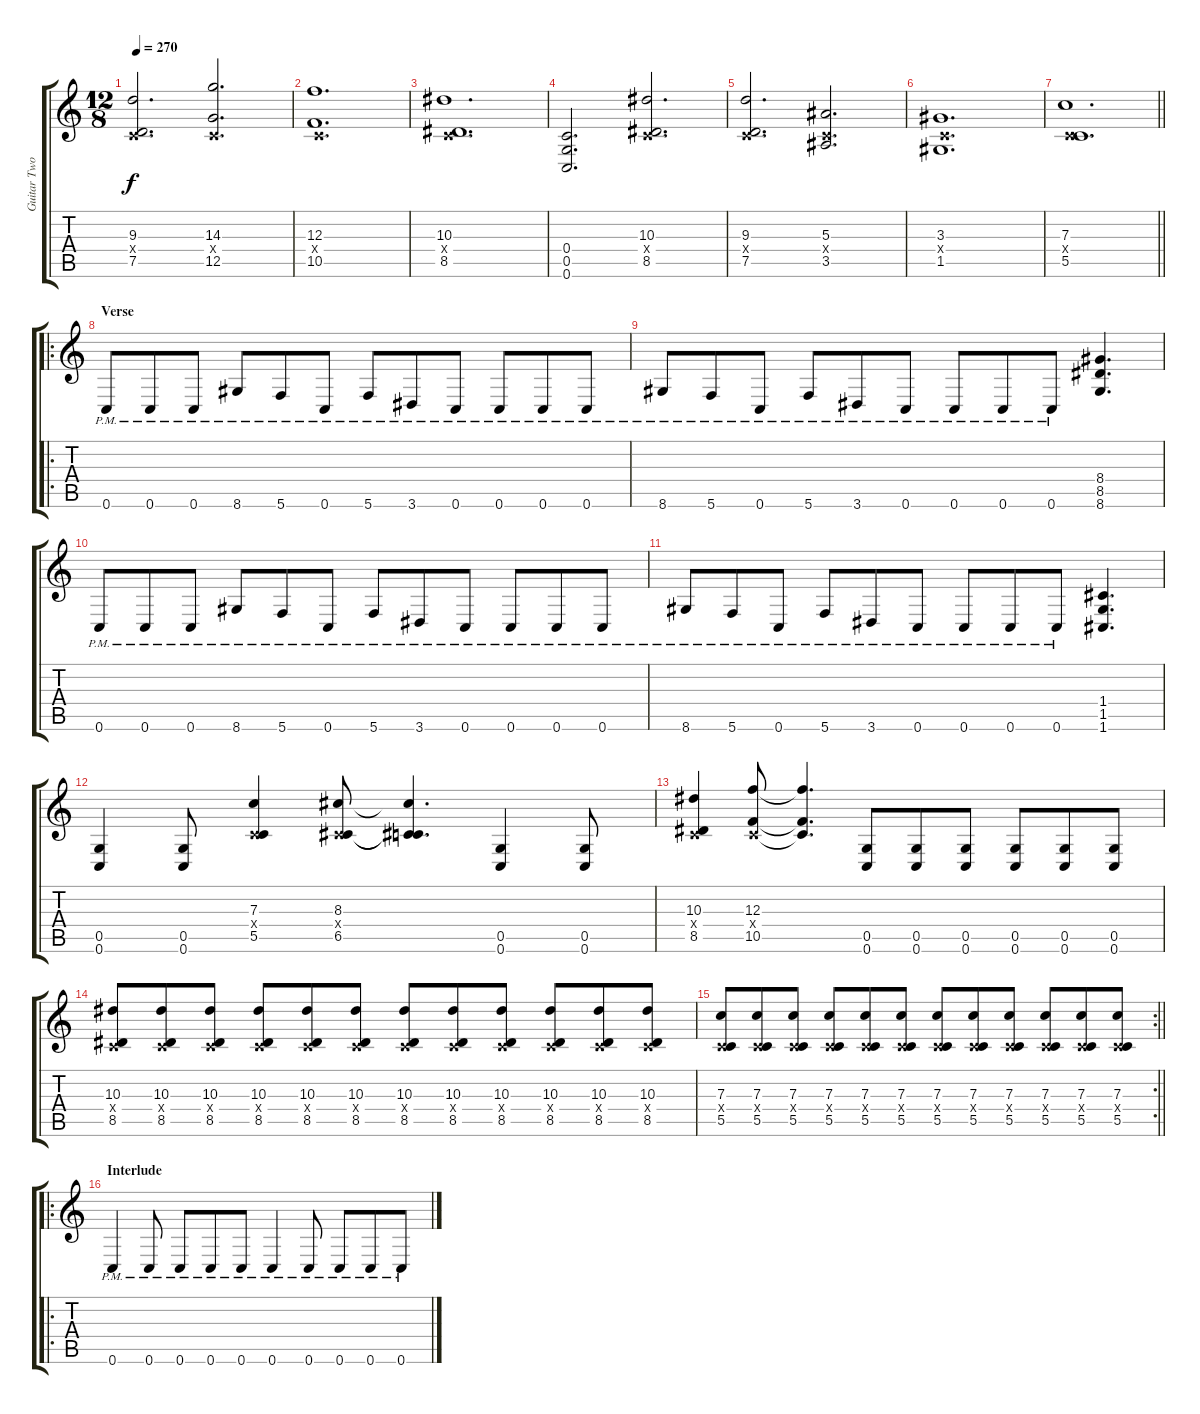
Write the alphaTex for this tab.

\track ("Guitar Two" "Guitar Two") {instrument overdrivenguitar}
\staff {score tabs}
\tuning (D4 A3 F3 C3 G2 C2) {hide}
\ts (12 8)
\tempo 270
\clef g2
\ks c
(9.3 0.4{x} 7.5).2{d dy f} (14.3 0.4{x} 12.5).2{d} |
(12.3 0.4{x} 10.5).1{d} |
(10.3 0.4{x} 8.5).1{d} |
(0.4 0.5 0.6).2{d} (10.3 0.4{x} 8.5).2{d} |
(9.3 0.4{x} 7.5).2{d} (5.3 0.4{x} 3.5).2{d} |
(3.3 0.4{x} 1.5).1{d} |
\barLineRight lightlight
(7.3 0.4{x} 5.5).1{d} |
\ro
\section ("" "Verse")
0.6{pm}.8 0.6{pm}.8 0.6{pm}.8 8.6{pm}.8 5.6{pm}.8 0.6{pm}.8 5.6{pm}.8 3.6{pm}.8 0.6{pm}.8 0.6{pm}.8 0.6{pm}.8 0.6{pm}.8 |
8.6{pm}.8 5.6{pm}.8 0.6{pm}.8 5.6{pm}.8 3.6{pm}.8 0.6{pm}.8 0.6{pm}.8 0.6{pm}.8 0.6{pm}.8 (8.4 8.5 8.6).4{d} |
0.6{pm}.8 0.6{pm}.8 0.6{pm}.8 8.6{pm}.8 5.6{pm}.8 0.6{pm}.8 5.6{pm}.8 3.6{pm}.8 0.6{pm}.8 0.6{pm}.8 0.6{pm}.8 0.6{pm}.8 |
8.6{pm}.8 5.6{pm}.8 0.6{pm}.8 5.6{pm}.8 3.6{pm}.8 0.6{pm}.8 0.6{pm}.8 0.6{pm}.8 0.6{pm}.8 (1.4 1.5 1.6).4{d} |
(0.5 0.6).4 (0.5 0.6).8 (7.3 0.4{x} 5.5).4 (8.3 0.4{x} 6.5).8 (8.3{t} 0.4{t} 6.5{t}).4{d} (0.5 0.6).4 (0.5 0.6).8 |
(10.3 0.4{x} 8.5).4 (12.3 0.4{x} 10.5).8 (12.3{t} 0.4{t} 10.5{t}).4{d} (0.5 0.6).8 (0.5 0.6).8 (0.5 0.6).8 (0.5 0.6).8 (0.5 0.6).8 (0.5 0.6).8 |
(10.3 0.4{x} 8.5).8 (10.3 0.4{x} 8.5).8 (10.3 0.4{x} 8.5).8 (10.3 0.4{x} 8.5).8 (10.3 0.4{x} 8.5).8 (10.3 0.4{x} 8.5).8 (10.3 0.4{x} 8.5).8 (10.3 0.4{x} 8.5).8 (10.3 0.4{x} 8.5).8 (10.3 0.4{x} 8.5).8 (10.3 0.4{x} 8.5).8 (10.3 0.4{x} 8.5).8 |
\rc 2
\barLineRight lightlight
(7.3 0.4{x} 5.5).8 (7.3 0.4{x} 5.5).8 (7.3 0.4{x} 5.5).8 (7.3 0.4{x} 5.5).8 (7.3 0.4{x} 5.5).8 (7.3 0.4{x} 5.5).8 (7.3 0.4{x} 5.5).8 (7.3 0.4{x} 5.5).8 (7.3 0.4{x} 5.5).8 (7.3 0.4{x} 5.5).8 (7.3 0.4{x} 5.5).8 (7.3 0.4{x} 5.5).8 |
\ro
\section ("" "Interlude")
0.6{pm}.4 0.6{pm}.8 0.6{pm}.8 0.6{pm}.8 0.6{pm}.8 0.6{pm}.4 0.6{pm}.8 0.6{pm}.8 0.6{pm}.8 0.6{pm}.8
